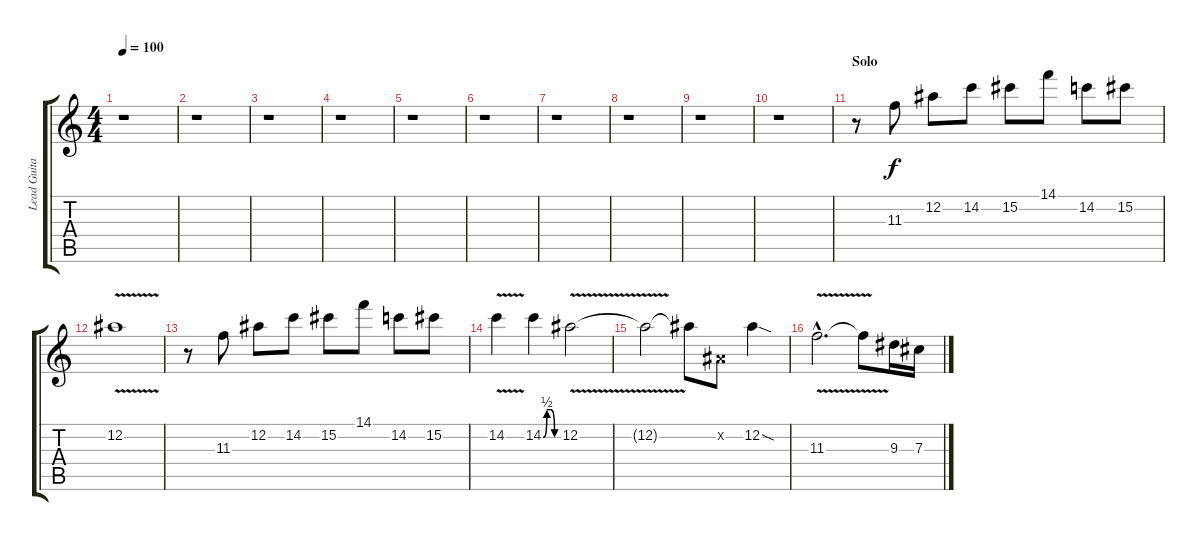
\track ("Lead Guitar" "Lead Guita") {instrument overdrivenguitar}
\staff {score tabs}
\tuning (Eb4 Bb3 Gb3 Db3 Ab2 Eb2) {hide}
\ts (4 4)
\tempo 100
\clef g2
\ks c
r.1{dy f} |
r.1 |
r.1 |
r.1 |
r.1 |
r.1 |
r.1 |
r.1 |
r.1 |
r.1 |
\section ("" "Solo")
r.8 11.3.8 12.2.8 14.2.8 15.2.8 14.1.8 14.2.8 15.2.8 |
12.2{v}.1 |
r.8 11.3.8 12.2.8 14.2.8 15.2.8 14.1.8 14.2.8 15.2.8 |
14.2{v}.4 14.2{be (custom 0 0 15 2 30 2 45 0 60 0)}.4 12.2{v}.2 |
12.2{t}.2 12.2{t}.8 0.2{x}.8 12.2{sod}.4 |
11.3{v hac}.2{d} 11.3{t}.8 9.3.16 7.3.16
